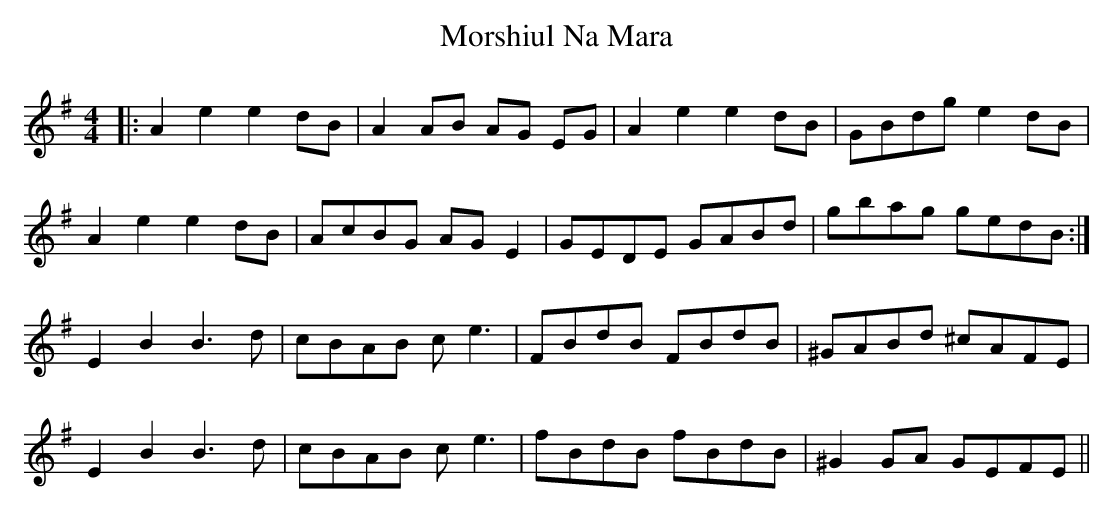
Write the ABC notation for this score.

X:1
T: Morshiul Na Mara
M: 4/4
L: 1/8
K: Dmix
|:A2 e2 e2 dB|A2 AB AG EG|A2 e2 e2 dB|GBdg e2 dB|
A2 e2 e2 dB|AcBG AG E2|GEDE GABd|gbag gedB:|
E2 B2 B3d|cBAB c e3|FBdB FBdB|^GABd ^cAFE|
E2 B2 B3d|cBAB c e3|fBdB fBdB|^G2 GA GEFE||
